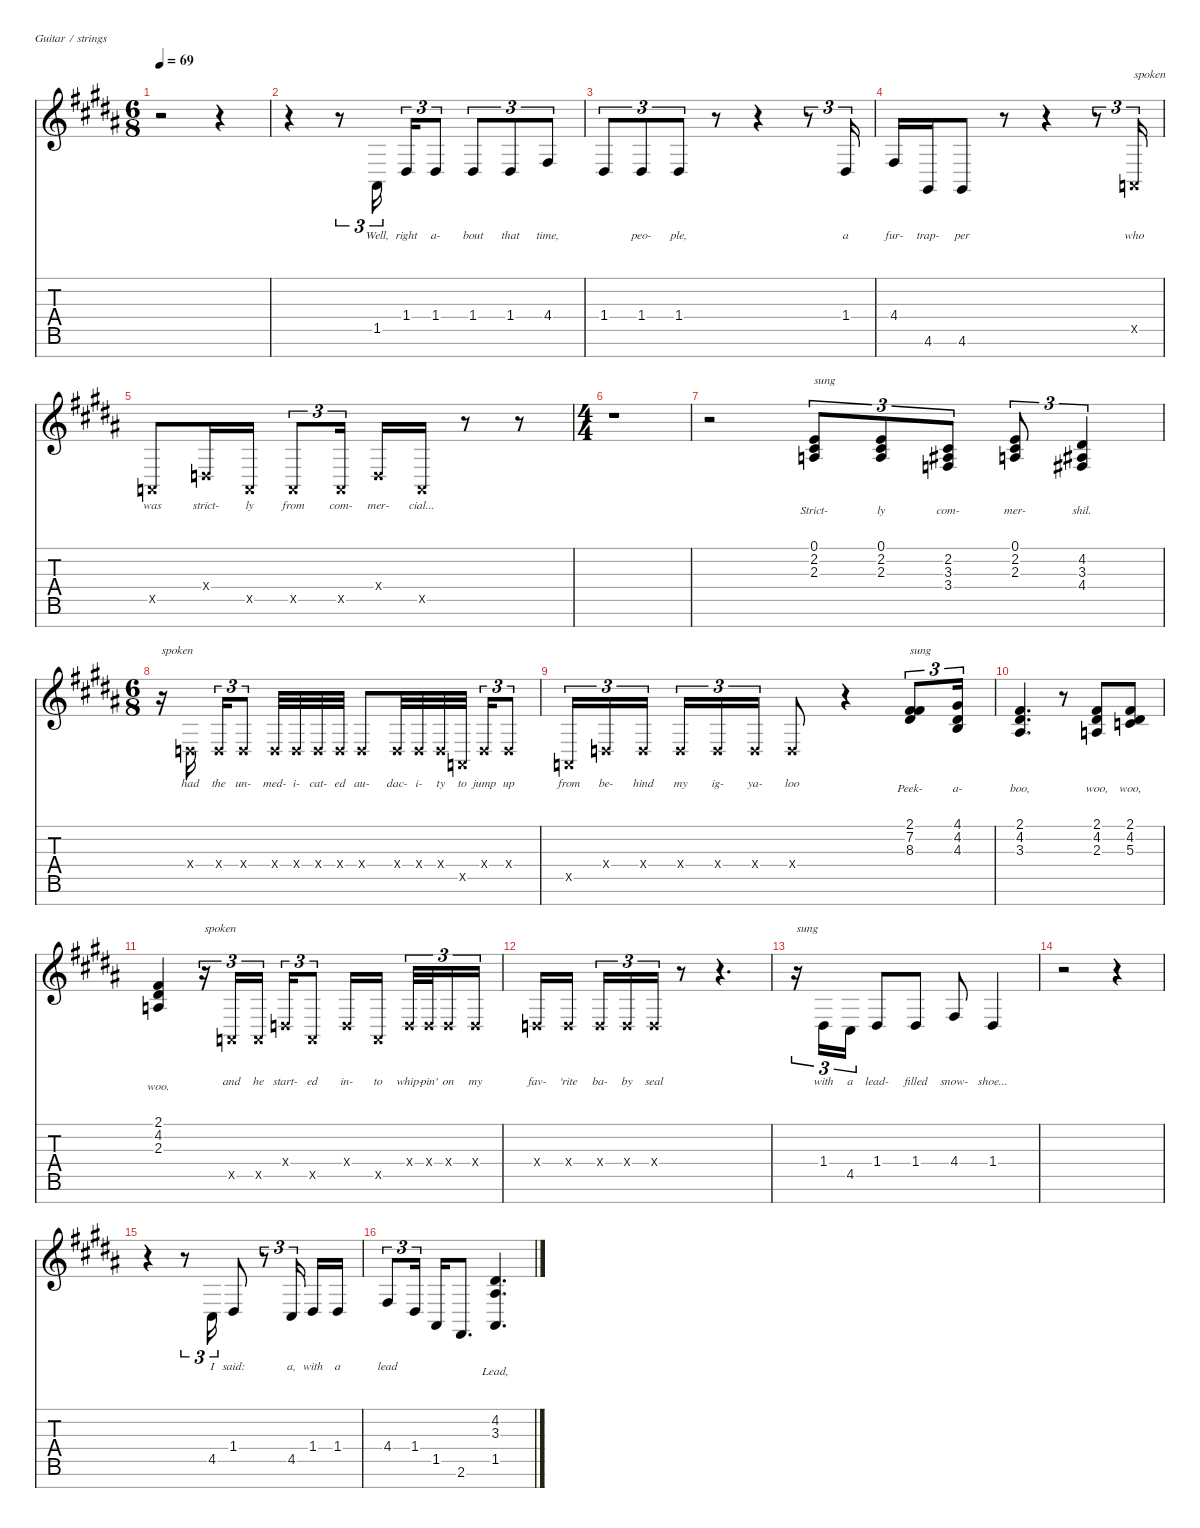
\defaultSystemsLayout 4
\hideDynamics
\bracketExtendMode nobrackets
\singleTrackTrackNamePolicy hidden
\multiTrackTrackNamePolicy hidden
\firstSystemTrackNameMode fullname
\firstSystemTrackNameOrientation horizontal
\otherSystemsTrackNameOrientation horizontal
\track ("Vocals" "led.synth.") {mute instrument lead6voice}
\staff {score tabs}
\tuning (E4 B3 G3 D3 A2 E2 B1)
\ts (6 8)
\tempo 69
\clef g2
\ks b
r.2{dy fff instrument lead6voice beam Down} r.4{beam Down} |
r.4{beam Down} r.8{tu (3 2) beam Down} 1.5{acc #}.16{tu (3 2) lyrics (0 "Well,") lyrics (1 "") lyrics (2 "") lyrics (3 "") lyrics (4 "") beam Up} 1.4{acc #}.16{tu (3 2) lyrics (0 "right") lyrics (1 "") lyrics (2 "") lyrics (3 "") lyrics (4 "") beam Up} 1.4{acc #}.8{tu (3 2) lyrics (0 "a-") lyrics (1 "") lyrics (2 "") lyrics (3 "") lyrics (4 "") beam Up} 1.4{acc #}.8{tu (3 2) lyrics (0 "bout") lyrics (1 "") lyrics (2 "") lyrics (3 "") lyrics (4 "") beam Up} 1.4{acc #}.8{tu (3 2) lyrics (0 "that") lyrics (1 "") lyrics (2 "") lyrics (3 "") lyrics (4 "") beam Up} 4.4{acc #}.8{tu (3 2) lyrics (0 "time,") lyrics (1 "") lyrics (2 "") lyrics (3 "") lyrics (4 "") beam Up} |
1.4{acc #}.8{tu (3 2) lyrics (0 " ") lyrics (1 "") lyrics (2 "") lyrics (3 "") lyrics (4 "") beam Up} 1.4{acc #}.8{tu (3 2) lyrics (0 "peo-") lyrics (1 "") lyrics (2 "") lyrics (3 "") lyrics (4 "") beam Up} 1.4{acc #}.8{tu (3 2) lyrics (0 "ple,") lyrics (1 "") lyrics (2 "") lyrics (3 "") lyrics (4 "") beam Up} r.8{beam Up} r.4{beam Up} r.8{tu (3 2) beam Up} 1.4{acc #}.16{tu (3 2) lyrics (0 "a") lyrics (1 "") lyrics (2 "") lyrics (3 "") lyrics (4 "") beam Up} |
4.4{acc #}.16{lyrics (0 "fur-") lyrics (1 "") lyrics (2 "") lyrics (3 "") lyrics (4 "") beam Up} 4.6{acc #}.16{lyrics (0 "trap-") lyrics (1 "") lyrics (2 "") lyrics (3 "") lyrics (4 "") beam Up} 4.6{acc #}.8{lyrics (0 "per") lyrics (1 "") lyrics (2 "") lyrics (3 "") lyrics (4 "") beam Up} r.8{beam Up} r.4{beam Up} r.8{tu (3 2) beam Up} 0.5{x acc forcenatural}.16{tu (3 2) txt "spoken" lyrics (0 "who") lyrics (1 "") lyrics (2 "") lyrics (3 "") lyrics (4 "") dy f beam Up} |
0.5{x acc forcenatural}.8{lyrics (0 "was") lyrics (1 "") lyrics (2 "") lyrics (3 "") lyrics (4 "") beam Up} 0.4{x acc forcenatural}.16{lyrics (0 "strict-") lyrics (1 "") lyrics (2 "") lyrics (3 "") lyrics (4 "") beam Up} 0.5{x acc forcenatural}.16{lyrics (0 "ly") lyrics (1 "") lyrics (2 "") lyrics (3 "") lyrics (4 "") beam Up} 0.5{x acc forcenatural}.8{tu (3 2) lyrics (0 "from") lyrics (1 "") lyrics (2 "") lyrics (3 "") lyrics (4 "") beam Up} 0.5{x acc forcenatural}.16{tu (3 2) lyrics (0 "com-") lyrics (1 "") lyrics (2 "") lyrics (3 "") lyrics (4 "") beam Up} 0.4{x acc forcenatural}.16{lyrics (0 "mer-") lyrics (1 "") lyrics (2 "") lyrics (3 "") lyrics (4 "") beam Up} 0.5{x acc forcenatural}.16{lyrics (0 "cial...") lyrics (1 "") lyrics (2 "") lyrics (3 "") lyrics (4 "") beam Up} r.8{beam Up} r.8{beam Up} |
\ts (4 4)
r.1{beam Down} |
r.2{beam Down} (0.1{acc forcenatural} 2.2{acc #} 2.3{acc forcenatural}).8{tu (3 2) txt "sung" lyrics (0 " ") lyrics (1 "Strict-") lyrics (2 "") lyrics (3 "") lyrics (4 "") dy fff beam Up} (0.1{acc forcenatural} 2.2{acc #} 2.3{acc forcenatural}).8{tu (3 2) lyrics (0 " ") lyrics (1 "ly") lyrics (2 "") lyrics (3 "") lyrics (4 "") beam Up} (2.2{acc #} 3.3{acc #} 3.4{acc forcenatural}).8{tu (3 2) lyrics (0 " ") lyrics (1 "com-") lyrics (2 "") lyrics (3 "") lyrics (4 "") beam Up} (0.1{acc forcenatural} 2.2{acc #} 2.3{acc forcenatural}).8{tu (3 2) lyrics (0 " ") lyrics (1 "mer-") lyrics (2 "") lyrics (3 "") lyrics (4 "") beam Up} (4.2{acc #} 3.3{acc #} 4.4{acc #}).4{tu (3 2) lyrics (0 "") lyrics (1 "shil.") lyrics (2 "") lyrics (3 "") lyrics (4 "") beam Up} |
\ts (6 8)
r.16{txt "spoken" beam Down} 0.4{x acc forcenatural}.16{lyrics (0 "had") lyrics (1 " ") lyrics (2 "") lyrics (3 "") lyrics (4 "") dy f beam Up} 0.4{x acc forcenatural}.16{tu (3 2) lyrics (0 "the") lyrics (1 " ") lyrics (2 "") lyrics (3 "") lyrics (4 "") beam Up} 0.4{x acc forcenatural}.8{tu (3 2) lyrics (0 "un-") lyrics (1 " ") lyrics (2 "") lyrics (3 "") lyrics (4 "") beam Up} 0.4{x acc forcenatural}.32{lyrics (0 "med-") lyrics (1 " ") lyrics (2 "") lyrics (3 "") lyrics (4 "") beam Up} 0.4{x acc forcenatural}.32{lyrics (0 "i-") lyrics (1 " ") lyrics (2 "") lyrics (3 "") lyrics (4 "") beam Up} 0.4{x acc forcenatural}.32{lyrics (0 "cat-") lyrics (1 " ") lyrics (2 "") lyrics (3 "") lyrics (4 "") beam Up} 0.4{x acc forcenatural}.32{lyrics (0 "ed") lyrics (1 " ") lyrics (2 "") lyrics (3 "") lyrics (4 "") beam Up} 0.4{x acc forcenatural}.8{lyrics (0 "au-") lyrics (1 " ") lyrics (2 "") lyrics (3 "") lyrics (4 "") beam Up} 0.4{x acc forcenatural}.32{lyrics (0 "dac-") lyrics (1 " ") lyrics (2 "") lyrics (3 "") lyrics (4 "") beam Up} 0.4{x acc forcenatural}.32{lyrics (0 "i-") lyrics (1 " ") lyrics (2 "") lyrics (3 "") lyrics (4 "") beam Up} 0.4{x acc forcenatural}.32{lyrics (0 "ty") lyrics (1 " ") lyrics (2 "") lyrics (3 "") lyrics (4 "") beam Up} 0.5{x acc forcenatural}.32{lyrics (0 "to") lyrics (1 " ") lyrics (2 "") lyrics (3 "") lyrics (4 "") beam Up} 0.4{x acc forcenatural}.16{tu (3 2) lyrics (0 "jump") lyrics (1 " ") lyrics (2 "") lyrics (3 "") lyrics (4 "") beam Up} 0.4{x acc forcenatural}.8{tu (3 2) lyrics (0 "up") lyrics (1 " ") lyrics (2 "") lyrics (3 "") lyrics (4 "") beam Up} |
0.5{x acc forcenatural}.16{tu (3 2) lyrics (0 "from") lyrics (1 " ") lyrics (2 "") lyrics (3 "") lyrics (4 "") beam Up} 0.4{x acc forcenatural}.16{tu (3 2) lyrics (0 "be-") lyrics (1 " ") lyrics (2 "") lyrics (3 "") lyrics (4 "") beam Up} 0.4{x acc forcenatural}.16{tu (3 2) lyrics (0 "hind") lyrics (1 " ") lyrics (2 "") lyrics (3 "") lyrics (4 "") beam Up} 0.4{x acc forcenatural}.16{tu (3 2) lyrics (0 "my") lyrics (1 " ") lyrics (2 "") lyrics (3 "") lyrics (4 "") beam Up} 0.4{x acc forcenatural}.16{tu (3 2) lyrics (0 "ig-") lyrics (1 " ") lyrics (2 "") lyrics (3 "") lyrics (4 "") beam Up} 0.4{x acc forcenatural}.16{tu (3 2) lyrics (0 "ya-") lyrics (1 " ") lyrics (2 "") lyrics (3 "") lyrics (4 "") beam Up} 0.4{x acc forcenatural}.8{lyrics (0 "loo") lyrics (1 "") lyrics (2 "") lyrics (3 "") lyrics (4 "") beam Up} r.4{beam Up} (2.1{acc #} 7.2{acc #} 8.3{acc #}).8{tu (3 2) txt "sung" lyrics (0 " ") lyrics (1 "Peek-") lyrics (2 "") lyrics (3 "") lyrics (4 "") dy fff beam Up} (4.1{acc #} 4.2{acc #} 4.3{acc forcenatural}).16{tu (3 2) lyrics (0 " ") lyrics (1 "a-") lyrics (2 "") lyrics (3 "") lyrics (4 "") beam Up} |
(2.1{acc #} 4.2{acc #} 3.3{acc #}).4{d lyrics (0 " ") lyrics (1 "boo,") lyrics (2 "") lyrics (3 "") lyrics (4 "") beam Up} r.8{beam Up} (2.1{acc #} 4.2{acc #} 2.3{acc forcenatural}).8{lyrics (0 " ") lyrics (1 "woo,") lyrics (2 "") lyrics (3 "") lyrics (4 "") beam Up} (2.1{acc #} 4.2{acc #} 5.3{acc forcenatural}).8{lyrics (0 " ") lyrics (1 "woo,") lyrics (2 "") lyrics (3 "") lyrics (4 "") beam Up} |
(2.1{acc #} 4.2{acc #} 2.3{acc forcenatural}).4{lyrics (0 "") lyrics (1 "woo.") lyrics (2 "") lyrics (3 "") lyrics (4 "") beam Up} r.16{tu (3 2) txt "spoken" beam Up} 0.5{x acc forcenatural}.16{tu (3 2) lyrics (0 "and") lyrics (1 " ") lyrics (2 "") lyrics (3 "") lyrics (4 "") dy f beam Up} 0.5{x acc forcenatural}.16{tu (3 2) lyrics (0 "he") lyrics (1 " ") lyrics (2 "") lyrics (3 "") lyrics (4 "") beam Up} 0.4{x acc forcenatural}.16{tu (3 2) lyrics (0 "start-") lyrics (1 " ") lyrics (2 "") lyrics (3 "") lyrics (4 "") beam Up} 0.5{x acc forcenatural}.8{tu (3 2) lyrics (0 "ed") lyrics (1 " ") lyrics (2 "") lyrics (3 "") lyrics (4 "") beam Up} 0.4{x acc forcenatural}.16{lyrics (0 "in-") lyrics (1 " ") lyrics (2 "") lyrics (3 "") lyrics (4 "") beam Up} 0.5{x acc forcenatural}.16{lyrics (0 "to") lyrics (1 " ") lyrics (2 "") lyrics (3 "") lyrics (4 "") beam Up} 0.4{x acc forcenatural}.32{tu (3 2) lyrics (0 "whip-") lyrics (1 " ") lyrics (2 "") lyrics (3 "") lyrics (4 "") beam Up} 0.4{x acc forcenatural}.32{tu (3 2) lyrics (0 "pin'") lyrics (1 " ") lyrics (2 "") lyrics (3 "") lyrics (4 "") beam Up} 0.4{x acc forcenatural}.16{tu (3 2) lyrics (0 "on") lyrics (1 " ") lyrics (2 "") lyrics (3 "") lyrics (4 "") beam Up} 0.4{x acc forcenatural}.16{tu (3 2) lyrics (0 "my") lyrics (1 " ") lyrics (2 "") lyrics (3 "") lyrics (4 "") beam Up} |
0.4{x acc forcenatural}.16{lyrics (0 "fav-") lyrics (1 " ") lyrics (2 "") lyrics (3 "") lyrics (4 "") beam Up} 0.4{x acc forcenatural}.16{lyrics (0 "'rite") lyrics (1 " ") lyrics (2 "") lyrics (3 "") lyrics (4 "") beam Up} 0.4{x acc forcenatural}.16{tu (3 2) lyrics (0 "ba-") lyrics (1 " ") lyrics (2 "") lyrics (3 "") lyrics (4 "") beam Up} 0.4{x acc forcenatural}.16{tu (3 2) lyrics (0 "by") lyrics (1 " ") lyrics (2 "") lyrics (3 "") lyrics (4 "") beam Up} 0.4{x acc forcenatural}.16{tu (3 2) lyrics (0 "seal") lyrics (1 " ") lyrics (2 "") lyrics (3 "") lyrics (4 "") beam Up} r.8{beam Up} r.4{d beam Up} |
r.16{tu (3 2) txt "sung" beam Down} 1.4{acc #}.16{tu (3 2) lyrics (0 "with") lyrics (1 " ") lyrics (2 "") lyrics (3 "") lyrics (4 "") dy fff beam Up} 4.5{acc #}.16{tu (3 2) lyrics (0 "a") lyrics (1 " ") lyrics (2 "") lyrics (3 "") lyrics (4 "") beam Up} 1.4{acc #}.8{lyrics (0 "lead-") lyrics (1 " ") lyrics (2 "") lyrics (3 "") lyrics (4 "") beam Up} 1.4{acc #}.8{lyrics (0 "filled") lyrics (1 " ") lyrics (2 "") lyrics (3 "") lyrics (4 "") beam Up} 4.4{acc #}.8{lyrics (0 "snow-") lyrics (1 " ") lyrics (2 "") lyrics (3 "") lyrics (4 "") beam Up} 1.4{acc #}.4{lyrics (0 "shoe...") lyrics (1 " ") lyrics (2 "") lyrics (3 "") lyrics (4 "") beam Up} |
r.2{beam Down} r.4{beam Down} |
r.4{beam Down} r.8{tu (3 2) beam Down} 4.5{acc #}.16{tu (3 2) lyrics (0 "I") lyrics (1 " ") lyrics (2 "") lyrics (3 "") lyrics (4 "") beam Up} 1.4{acc #}.8{lyrics (0 "said:") lyrics (1 " ") lyrics (2 "") lyrics (3 "") lyrics (4 "") beam Up} r.8{tu (3 2) beam Up} 4.5{acc #}.16{tu (3 2) lyrics (0 "a,") lyrics (1 " ") lyrics (2 "") lyrics (3 "") lyrics (4 "") beam Up} 1.4{acc #}.16{lyrics (0 "with") lyrics (1 " ") lyrics (2 "") lyrics (3 "") lyrics (4 "") beam Up} 1.4{acc #}.16{lyrics (0 "a") lyrics (1 " ") lyrics (2 "") lyrics (3 "") lyrics (4 "") beam Up} |
4.4{acc #}.8{tu (3 2) lyrics (0 "lead") lyrics (1 " ") lyrics (2 "") lyrics (3 "") lyrics (4 "") beam Up} 1.4{acc #}.16{tu (3 2) lyrics (0 " ") lyrics (1 " ") lyrics (2 "") lyrics (3 "") lyrics (4 "") beam Up} 1.5{acc #}.16{lyrics (0 " ") lyrics (1 " ") lyrics (2 "") lyrics (3 "") lyrics (4 "") beam Up} 2.6{acc #}.8{d lyrics (0 " ") lyrics (1 "") lyrics (2 "") lyrics (3 "") lyrics (4 "") beam Up} (4.2{acc #} 3.3{acc #} 1.5{acc #}).4{d lyrics (0 "") lyrics (1 "Lead,") lyrics (2 "") lyrics (3 "") lyrics (4 "") beam Up}
